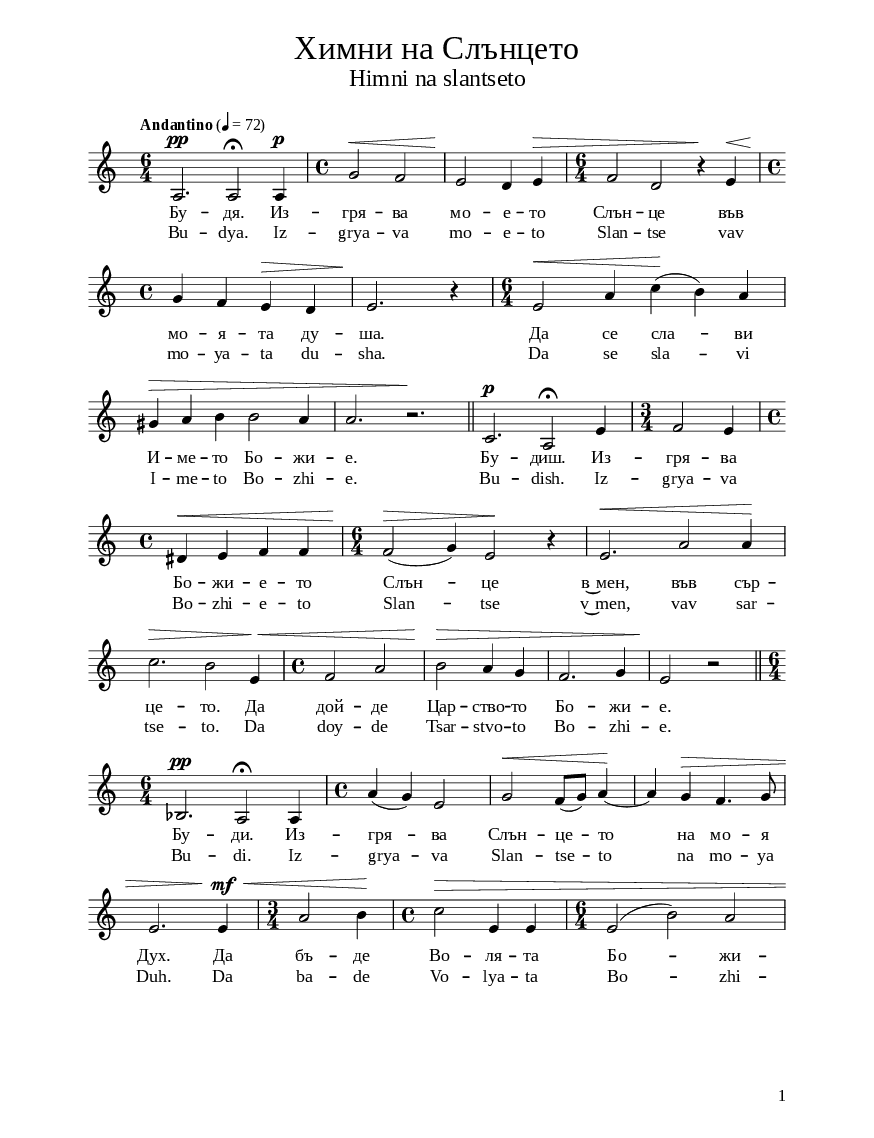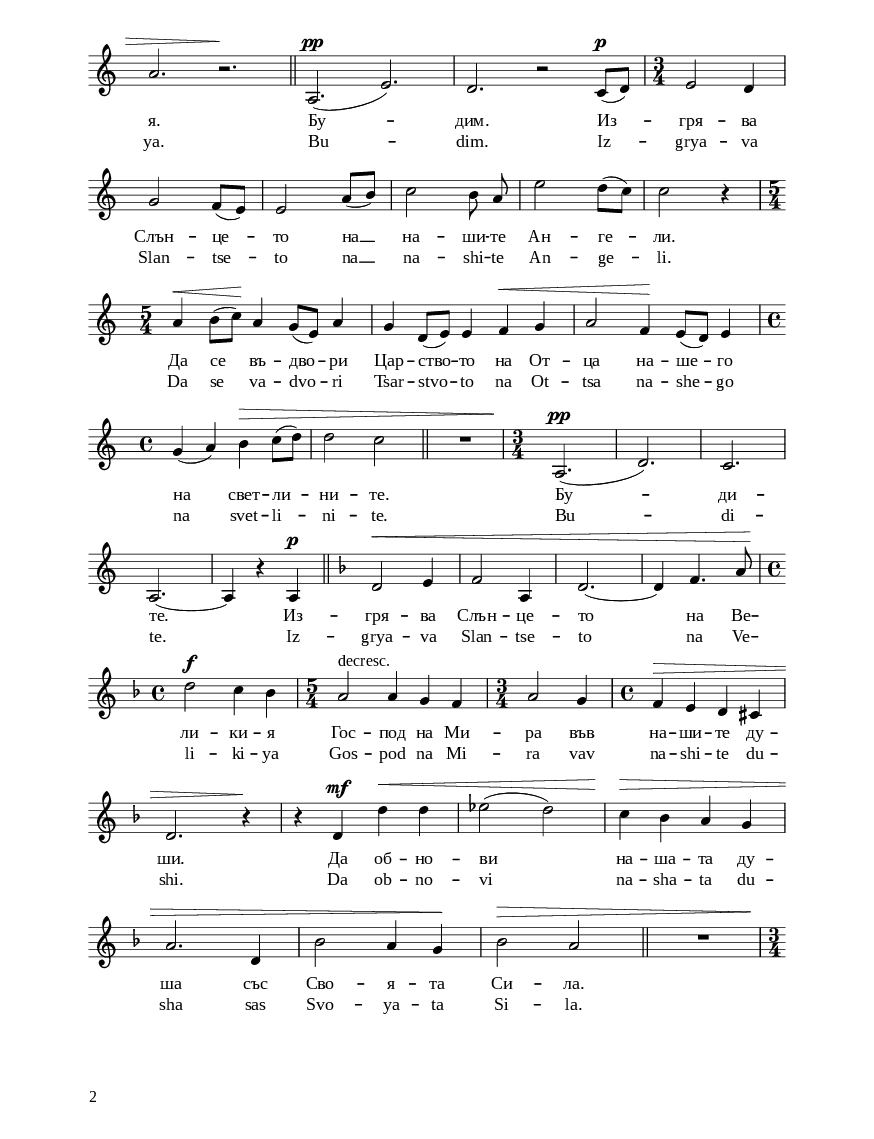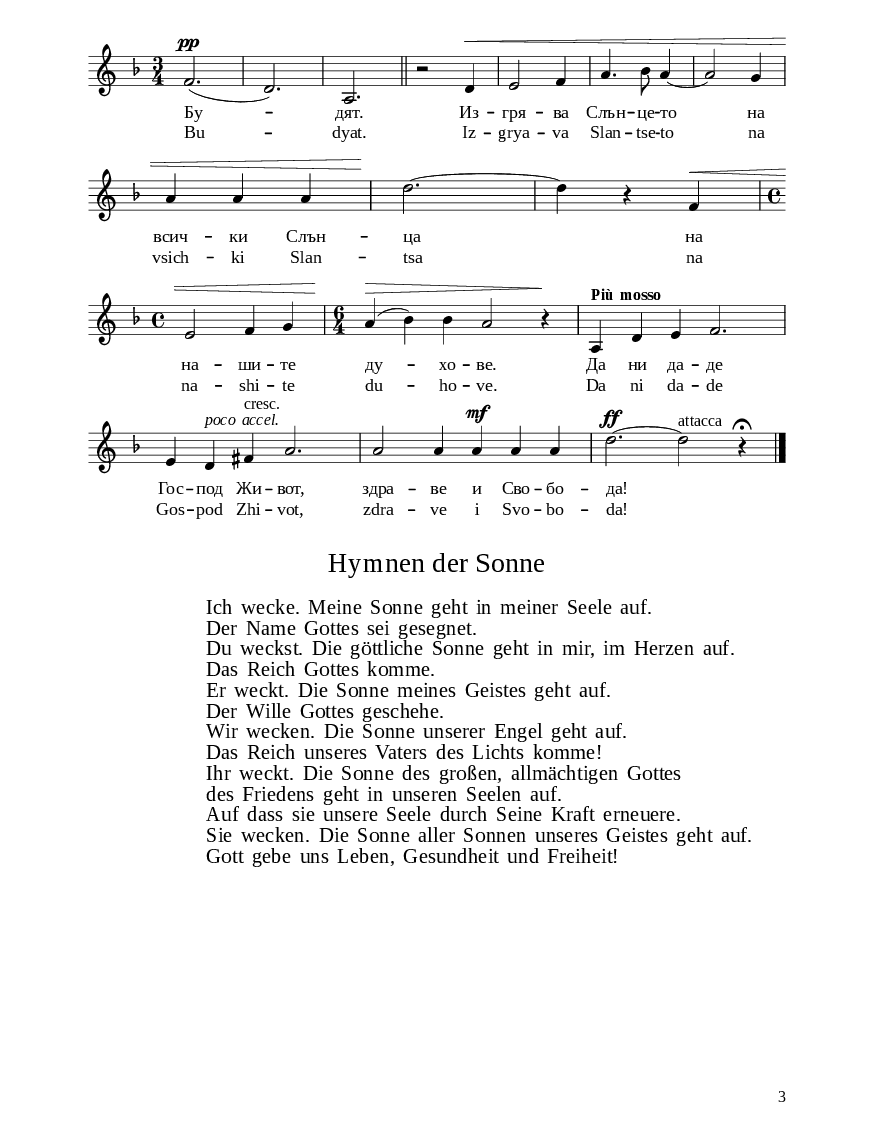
\version "2.22.1"

% include paper part and global functions
\include "include/globals.ily"

\bookpart {
  \include "include/bookpart-paper.ily"
  \score {
    \include "include/score-layout.ily"

    \new Voice \relative c' {
     \clef treble
      \key c \major
      \time 6/4
      \tempoFunc "Andantino" 4 "72"
      \autoBeamOff
    a2.^\pp  a2 ^\fermata  a4^\p | % 2
  \time 4/4  | % 2
   g'2^\<  f2 | % 3
   e2 \!  d4  e4^\> | % 4
  \time 6/4  | % 4
   f2  d2 r4 \!  e4^\< \break | % 5
   
    \time 4/4  | % 5
   g4 \!  f4  e4^\>  d4 | % 6
   e2. \! r4 | % 7
  \time 6/4  | % 7
   e2^\<  a4  c4 ( \!  b4 )
   a4 \break | % 8
   gis4^\>  a4  b4  b2  a4
  | % 9
   a2. r2. \! \bar "||"
   c,2.^\p  a2 ^\fermata  e'4 | % 11
  \time 3/4  | % 11
   f2  e4 \break | % 12
    \time 4/4  | % 12
   dis4^\<  e4  f4  f4 | % 13
  \time 6/4  | % 13
   f2 ( \!^\>  g4 )  e2 \! r4 | % 14
   e2.^\<  a2  a4 \! \break | % 15
   c2.^\>  b2  e,4 \! \< | % 16
  \time 4/4  | % 16
   f2  a2 | % 17
   b2 \! \>  a4  g4 | % 18
   f2.  g4 | % 19
   e2 \! r2 \bar "||"
  \break | 
  \time 6/4  | 
   bes2.^\pp  a2 ^\fermata  a4 | % 21
  \time 4/4  | % 21
   a'4 (  g4 )  e2 | % 22
   g2^\<  f8 ( [  g8 ) ]  a4 ~ \! | % 23
   a4  g4^\>  f4.  g8 \break | % 24
   e2.  e4 \! \mf \< | % 25
  \time 3/4  | % 25
   a2  b4 \! | % 26
  \time 4/4  | % 26
   c2^\>  e,4  e4 | % 27
  \time 6/4  | % 27
   e2 (  b'2 )  a2 \break | % 28
   a2. r2. \! \bar "||"
   a,2. (^\pp  e'2. ) |
   d2. r2  c8 ( [^\p  d8 ) ] | % 31
  \time 3/4  | % 31
   e2  d4  | % 32
     \break g2  f8 ( [  e8 ) ] | % 33
   e2  a8 ( [  b8 ) ] | % 34
   c2  b8  a8 | % 35
   e'2  d8 ( [  c8 ) ] | % 36
   c2 r4 \break | % 37
  \time 5/4  | % 37
   a4^\<  b8 ( [  c8 ) ] \!  a4
   g8 ( [  e8 ) ]  a4 | % 38
   g4  d8 ( [  e8 ) ]  e4  f4
  ^\<  g4 | % 39
   a2  f4 \!  e8 ( [  d8 ) ] 
  e4 \break | 
  \time 4/4  |
   g4 (  a4 )  b4^\>  c8 ( [
   d8 ) ] | % 41
   d2  c2 \bar "||"
  R1 | % 43
  \time 3/4  | % 43
   a,2. ( \! \pp | % 44
   d2. ) | % 45
   c2. \break | % 46
    a2. ~ | % 47
   a4 r4  a4^\p \bar "||"
  \key d \minor | % 48
   d2^\<  e4 | % 49
   f2  a,4 |
   d2. ~ | % 51
   d4  f4.  a8 \break | % 52
  \time 4/4  | % 52
   d2 \! \f  c4  bes4 | % 53
  \time 5/4  | % 53
   a2 ^ "decresc."  a4  g4  f4 | % 54
  \time 3/4  | % 54
   a2  g4 | % 55
  \time 4/4  | % 55
   f4^\>  e4  d4  cis4 \break | % 56
   d2. r4 \! | % 57
  r4  d4 ^\mf  d'4 ^\<  d4 | % 58
   es2 (  d2 ) | % 59
   c4 \! ^\>  bes4  a4  g4
  \break | 
   a2.  d,4 | % 61
   bes'2  a4  g4 \! | % 62
   bes2 ^\>  a2 \bar "||"
  R1 \break | % 64
  
   \time 3/4  | % 64
   f2. ( ^\! \pp | % 65
   d2. ) | % 66
   a2. \bar "||"
  r2  d4 ^\< | % 68
   e2  f4 | % 69
   a4.  bes8  a4 ~  |
 
   a2  g4 | \break % 71
   a4  a4  a4 | % 72
   d2. ~ \! | % 73
   d4 r4  f,4 ^\< \break | % 74
  \time 4/4  | % 74
   e2  f4  g4 | % 75
  \time 6/4  | % 75
   a4 ( \! ^\>  bes4 )  bes4  a2
  r4 \! | % 76
   a,4 ^\markup{ \bold {Più mosso} }  d4  e4
   f2. \break | % 77
   e4  d4 ^\markup{ \italic {poco accel.} } 
  fis4 ^ "cresc."  a2. | % 78
   a2  a4  a4 ^\mf  a4  a4 | % 79
   d2. ~ ^\ff  d2 ^ "attacca" r4 ^\fermata \bar
  "|."
   
   
    }

     \addlyrics { Бу -- дя. Из -- гря -- ва мо -- е --
  то Слън -- це във мо -- я -- та ду
  -- ша. Да се сла  -- ви И -- ме --
  то Бо -- жи -- е. Бу -- диш. Из --
  гря -- ва Бо -- жи -- е -- то Слън 
  -- це в~мен, във сър -- це --
  то. Да дой -- де Цар -- ство -- то
  Бо -- жи -- е. Бу -- ди. Из -- гря
  -- ва Слън -- це -- то  на
  мо -- я Дух. Да бъ -- де Во -- ля --
  та Бо -- жи -- я. Бу -- дим.
  Из  -- гря -- ва Слън -- це --
  то на  __ на -- ши -- те Ан -- ге
  -- ли. Да се  въ -- дво --
  ри Цар -- ство -- то на От --
  ца на -- ше -- го на  свет --
  ли -- ни -- те. Бу -- ди -- те.
   Из -- гря -- ва Слън -- це -- то
   на Ве -- ли -- ки -- я Гос --
  под на Ми -- ра във на -- ши -- те
  ду -- ши. Да об -- но -- ви  на --
  ша -- та ду -- ша със Сво -- я --
  та Си -- ла. Бу -- дят. Из --
  гря -- ва Слън -- це -- то  на
  всич -- ки Слън -- ца  на на --
  ши -- те ду -- хо -- ве. Да ни
  да -- де Гос -- под Жи -- вот, здра
  -- вe и Сво -- бо -- да!  Вяр --
  вам във Те -- бе, Гос -- по
  -- ди, Кой -- то си ми го -- во
  -- рил в‿ми -- на -- ло -- то.
  Вяр -- вам в‿Те -- бе, Гос -- по
  -- ди, Кой -- то ми го -- во --
  риш се -- га. }
    \addlyrics { Bu -- dya. Iz -- grya -- va mo -- e --
  to Slan -- tse vav mo -- ya -- ta du
  -- sha. Da se sla  -- vi I -- me --
  to Bo -- zhi -- e. Bu -- dish. Iz --
  grya -- va Bo -- zhi -- e -- to Slan 
  -- tse v~men, vav sar -- tse --
  to. Da doy -- de Tsar -- stvo -- to
  Bo -- zhi -- e. Bu -- di. Iz -- grya
  -- va Slan -- tse -- to  na
  mo -- ya Duh. Da ba -- de Vo -- lya --
  ta Bo -- zhi -- ya. Bu -- dim.
  Iz  -- grya -- va Slan -- tse --
  to na  __ na -- shi -- te An -- ge
  -- li. Da se  va -- dvo --
  ri Tsar -- stvo -- to na Ot --
  tsa na -- she -- go na  svet --
  li -- ni -- te. Bu -- di -- te.
   Iz -- grya -- va Slan -- tse -- to
   na Ve -- li -- ki -- ya Gos --
  pod na Mi -- ra vav na -- shi -- te
  du -- shi. Da ob -- no -- vi  na --
  sha -- ta du -- sha sas Svo -- ya --
  ta Si -- la. Bu -- dyat. Iz --
  grya -- va Slan -- tse -- to  na
  vsich -- ki Slan -- tsa  na na --
  shi -- te du -- ho -- ve. Da ni
  da -- de Gos -- pod Zhi -- vot, zdra
  -- ve i Svo -- bo -- da!  }

    \header {
      title = \titleFunc "Химни на Слънцето" "Himni na slantseto"
    }

    \midi{}

  } % score



  % include foreign translation(s) of the song
  \version "2.22.1"

\markup \fill-line { \fontsize #deTitleFontSize "Hymnen der Sonne" }
\markup \null
\markup \null
\markup \fontsize #deCoupletFontSize {
  \hspace #10
  \override #`(baseline-skip . ,deCoupletBaselineSkip)

  \column {

   \line { " "Ich wecke. Meine Sonne geht in meiner Seele auf.}

   \line { " "Der Name Gottes sei gesegnet.}

   \line { " "Du weckst. Die göttliche Sonne geht in mir, im Herzen auf.}


   \line { " "Das Reich Gottes komme.}

   \line { " "Er weckt. Die Sonne meines Geistes geht auf.}

   \line { " "Der Wille Gottes geschehe.}

   \line { " "Wir wecken. Die Sonne unserer Engel geht auf.}

   \line { " "Das Reich unseres Vaters des Lichts komme!}

   \line { " "Ihr weckt. Die Sonne des großen, allmächtigen Gottes }
            \line { " "  des Friedens geht in unseren Seelen auf.}


   \line { " "Auf dass sie unsere Seele durch Seine Kraft erneuere.}

   \line { " "Sie wecken. Die Sonne aller Sonnen unseres Geistes geht auf.}

   \line { " "Gott gebe uns Leben, Gesundheit und Freiheit!}

  }
}


} % bookpart

% Più mosso
%
